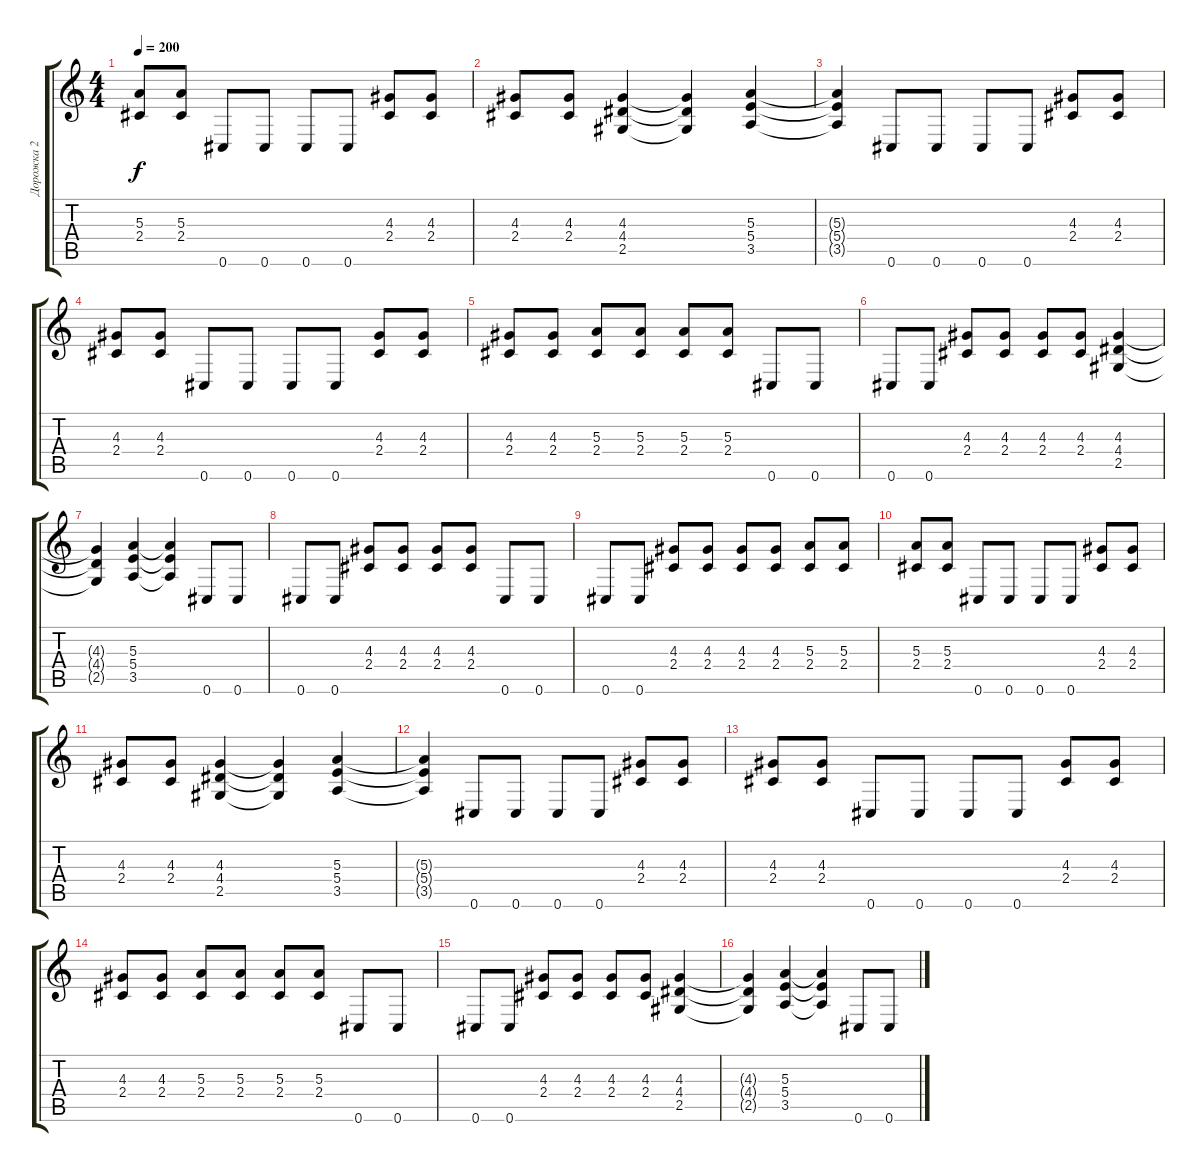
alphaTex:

\track ("Дорожка 2" "Дорожка 2") {instrument overdrivenguitar}
\staff {score tabs}
\tuning (Db4 Ab3 E3 B2 Gb2 Db2) {hide}
\ts (4 4)
\tempo 200
\clef g2
\ks c
(5.3 2.4).8{dy f} (5.3 2.4).8 0.6.8 0.6.8 0.6.8 0.6.8 (4.3 2.4).8 (4.3 2.4).8 |
(4.3 2.4).8 (4.3 2.4).8 (4.3 4.4 2.5).4 (4.3{t} 4.4{t} 2.5{t}).4 (5.3 5.4 3.5).4 |
(5.3{t} 5.4{t} 3.5{t}).4 0.6.8 0.6.8 0.6.8 0.6.8 (4.3 2.4).8 (4.3 2.4).8 |
(4.3 2.4).8 (4.3 2.4).8 0.6.8 0.6.8 0.6.8 0.6.8 (4.3 2.4).8 (4.3 2.4).8 |
(4.3 2.4).8 (4.3 2.4).8 (5.3 2.4).8 (5.3 2.4).8 (5.3 2.4).8 (5.3 2.4).8 0.6.8 0.6.8 |
0.6.8 0.6.8 (4.3 2.4).8 (4.3 2.4).8 (4.3 2.4).8 (4.3 2.4).8 (4.3 4.4 2.5).4 |
(4.3{t} 4.4{t} 2.5{t}).4 (5.3 5.4 3.5).4 (5.3{t} 5.4{t} 3.5{t}).4 0.6.8 0.6.8 |
0.6.8 0.6.8 (4.3 2.4).8 (4.3 2.4).8 (4.3 2.4).8 (4.3 2.4).8 0.6.8 0.6.8 |
0.6.8 0.6.8 (4.3 2.4).8 (4.3 2.4).8 (4.3 2.4).8 (4.3 2.4).8 (5.3 2.4).8 (5.3 2.4).8 |
(5.3 2.4).8 (5.3 2.4).8 0.6.8 0.6.8 0.6.8 0.6.8 (4.3 2.4).8 (4.3 2.4).8 |
(4.3 2.4).8 (4.3 2.4).8 (4.3 4.4 2.5).4 (4.3{t} 4.4{t} 2.5{t}).4 (5.3 5.4 3.5).4 |
(5.3{t} 5.4{t} 3.5{t}).4 0.6.8 0.6.8 0.6.8 0.6.8 (4.3 2.4).8 (4.3 2.4).8 |
(4.3 2.4).8 (4.3 2.4).8 0.6.8 0.6.8 0.6.8 0.6.8 (4.3 2.4).8 (4.3 2.4).8 |
(4.3 2.4).8 (4.3 2.4).8 (5.3 2.4).8 (5.3 2.4).8 (5.3 2.4).8 (5.3 2.4).8 0.6.8 0.6.8 |
0.6.8 0.6.8 (4.3 2.4).8 (4.3 2.4).8 (4.3 2.4).8 (4.3 2.4).8 (4.3 4.4 2.5).4 |
(4.3{t} 4.4{t} 2.5{t}).4 (5.3 5.4 3.5).4 (5.3{t} 5.4{t} 3.5{t}).4 0.6.8 0.6.8
